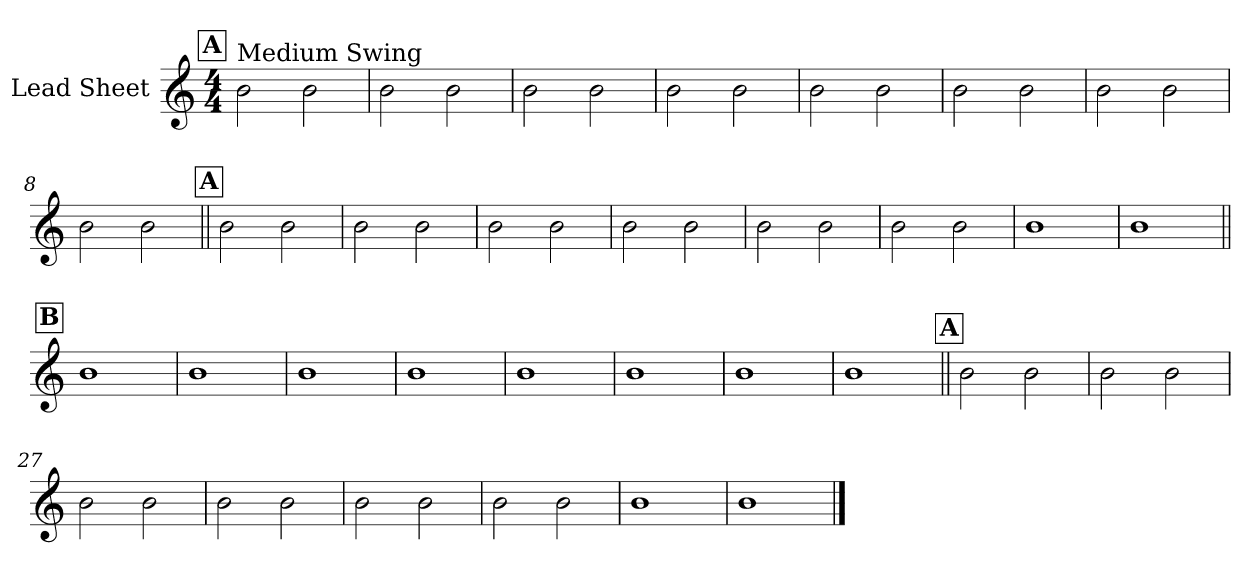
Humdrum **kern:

**kern
*part1
*staff1
*I"Lead Sheet
*clefG2
*k[]
*M4/4
!!LO:REH:place=s1:a:fs=14:t=A
=1
!LO:TX:a:t=Medium Swing
2b\
2b\
=2
2b\
2b\
=3
2b\
2b\
=4
2b\
2b\
!!LO:LB:g=z
=5
2b\
2b\
=6
2b\
2b\
=7
2b\
2b\
=8
2b\
2b\
!!LO:LB:g=z
!!LO:REH:place=s1:a:fs=14:t=A
=9||
2b\
2b\
=10
2b\
2b\
=11
2b\
2b\
=12
2b\
2b\
!!LO:LB:g=z
=13
2b\
2b\
=14
2b\
2b\
=15
1b
=16
1b
!!LO:LB:g=z
!!LO:REH:place=s1:a:fs=14:t=B
=17||
1b
=18
1b
=19
1b
=20
1b
!!LO:LB:g=z
=21
1b
=22
1b
=23
1b
=24
1b
!!LO:LB:g=z
!!LO:REH:place=s1:a:fs=14:t=A
=25||
2b\
2b\
=26
2b\
2b\
=27
2b\
2b\
=28
2b\
2b\
!!LO:LB:g=z
=29
2b\
2b\
=30
2b\
2b\
=31
1b
=32
1b
==
*-
